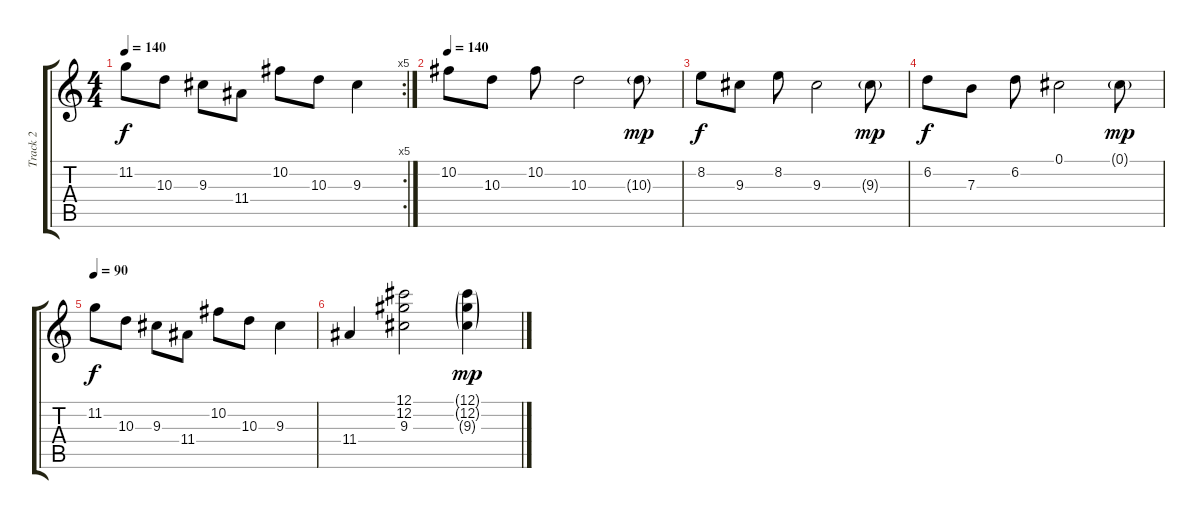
\track ("Track 2" "Track 2") {instrument distortionguitar}
\staff {score tabs}
\tuning (Db4 Ab3 E3 B2 Gb2 B1) {hide}
\rc 5
\ts (4 4)
\tempo 140
\clef g2
\ks c
11.2.8{dy f} 10.3.8 9.3.8 11.4.8 10.2.8 10.3.8 9.3.4 |
\tempo 140
10.2.8 10.3.8 10.2.8 10.3.2 10.3{g}.8{dy mp} |
8.2.8{dy f} 9.3.8 8.2.8 9.3.2 9.3{g}.8{dy mp} |
6.2.8{dy f} 7.3.8 6.2.8 0.1.2 0.1{g}.8{dy mp} |
\tempo 90
11.2.8{dy f} 10.3.8 9.3.8 11.4.8 10.2.8 10.3.8 9.3.4 |
11.4.4 (12.1 12.2 9.3).2 (12.1{g} 12.2{g} 9.3{g}).4{dy mp}
